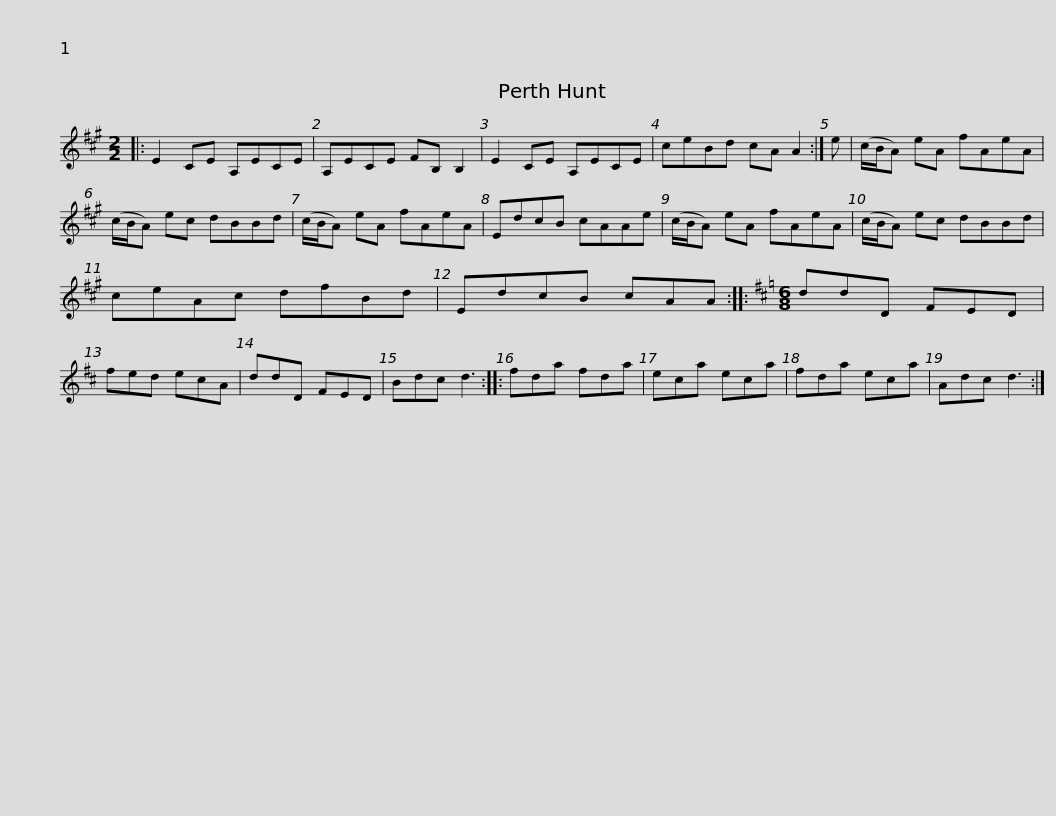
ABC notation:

X:1
L:1/8
M:2/2
I:linebreak $
K:A
V:1 treble
V:1
|: E2 CE A,ECE | A,ECE FB, B,2 | E2 CE A,ECE | ceBd cA A2 :| e | %5
 (c/B/A) eA fAeA |$ (c/B/A) ec dBBd | (c/B/A) eA fAeA | EdcB cAAe | (c/B/A) eA fAeA | %10
 (c/B/A) ec dBBd |$ ceAc dfBd | EdcB cAA ::[K:D][M:6/8] ddD FED | fed ecA | %15
 ddD FED | Bdc d3 ::$ fda fda | eca eca | fda eca | %20
 Adc d3 :| %21
